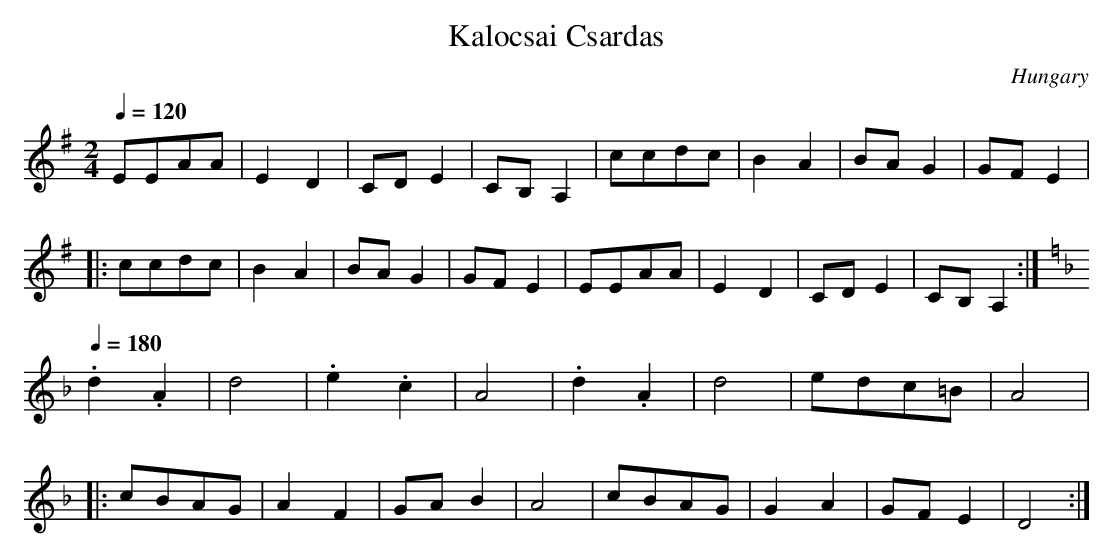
X:1
T:Kalocsai Csardas
O:Hungary
M:2/4
L:1/8
K:Em
Q:1/4=120
EEAA|E2D2|CDE2|CB,A,2| ccdc|B2A2|BAG2|GFE2|
|:ccdc|B2A2|BAG2|GFE2| EEAA|E2D2|CDE2|CB,A,2:|
K:Dm
Q:1/4=180
.d2.A2|d4|.e2.c2|A4|.d2.A2|d4|edc=B|A4|
|:cBAG|A2F2|GAB2|A4|cBAG|G2A2|GFE2|D4:|
